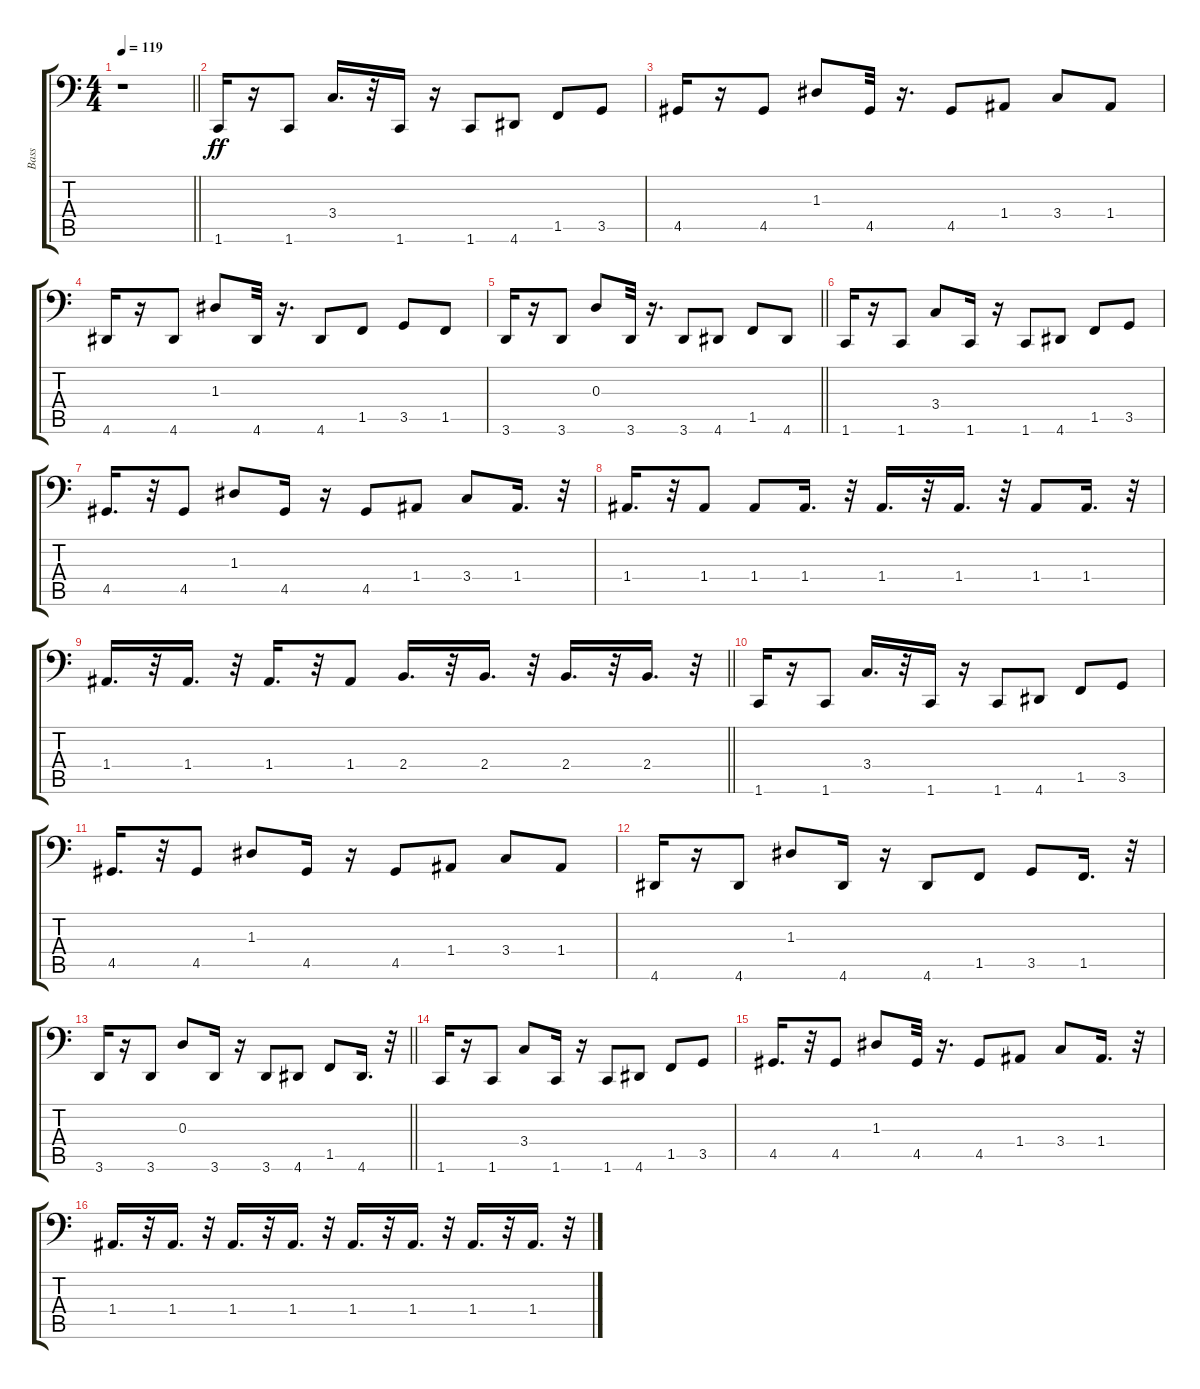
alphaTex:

\track ("Bass" "Bass") {instrument electricbassfinger}
\staff {score tabs}
\tuning (C3 G2 D2 A1 E1 B0) {hide}
\ts (4 4)
\tempo 119
\clef f4
\barLineRight lightlight
\ks c
r.1{dy ff} |
1.6.16 r.16 1.6.8 3.4.16{d} r.32 1.6.16 r.16 1.6.8 4.6.8 1.5.8 3.5.8 |
4.5.16 r.16 4.5.8 1.3.8 4.5.32 r.16{d} 4.5.8 1.4.8 3.4.8 1.4.8 |
4.6.16 r.16 4.6.8 1.3.8 4.6.32 r.16{d} 4.6.8 1.5.8 3.5.8 1.5.8 |
\barLineRight lightlight
3.6.16 r.16 3.6.8 0.3.8 3.6.32 r.16{d} 3.6.8 4.6.8 1.5.8 4.6.8 |
1.6.16 r.16 1.6.8 3.4.8 1.6.16 r.16 1.6.8 4.6.8 1.5.8 3.5.8 |
4.5.16{d} r.32 4.5.8 1.3.8 4.5.16 r.16 4.5.8 1.4.8 3.4.8 1.4.16{d} r.32 |
1.4.16{d} r.32 1.4.8 1.4.8 1.4.16{d} r.32 1.4.16{d} r.32 1.4.16{d} r.32 1.4.8 1.4.16{d} r.32 |
\barLineRight lightlight
1.4.16{d} r.32 1.4.16{d} r.32 1.4.16{d} r.32 1.4.8 2.4.16{d} r.32 2.4.16{d} r.32 2.4.16{d} r.32 2.4.16{d} r.32 |
1.6.16 r.16 1.6.8 3.4.16{d} r.32 1.6.16 r.16 1.6.8 4.6.8 1.5.8 3.5.8 |
4.5.16{d} r.32 4.5.8 1.3.8 4.5.16 r.16 4.5.8 1.4.8 3.4.8 1.4.8 |
4.6.16 r.16 4.6.8 1.3.8 4.6.16 r.16 4.6.8 1.5.8 3.5.8 1.5.16{d} r.32 |
\barLineRight lightlight
3.6.16 r.16 3.6.8 0.3.8 3.6.16 r.16 3.6.8 4.6.8 1.5.8 4.6.16{d} r.32 |
1.6.16 r.16 1.6.8 3.4.8 1.6.16 r.16 1.6.8 4.6.8 1.5.8 3.5.8 |
4.5.16{d} r.32 4.5.8 1.3.8 4.5.32 r.16{d} 4.5.8 1.4.8 3.4.8 1.4.16{d} r.32 |
1.4.16{d} r.32 1.4.16{d} r.32 1.4.16{d} r.32 1.4.16{d} r.32 1.4.16{d} r.32 1.4.16{d} r.32 1.4.16{d} r.32 1.4.16{d} r.32
